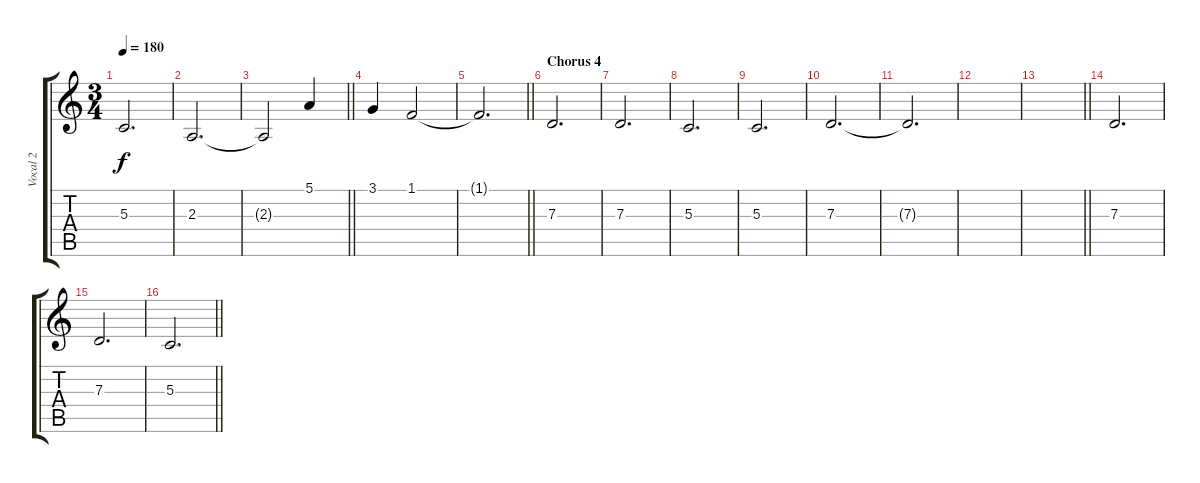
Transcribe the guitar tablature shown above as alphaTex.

\track ("Vocal 2" "Vocal 2") {instrument violin}
\staff {score tabs}
\tuning (E4 B3 G3 D3 A2 E2) {hide}
\ts (3 4)
\tempo 180
\clef g2
\ks c
5.3{t}.2{d dy f} |
2.3.2{d} |
\barLineRight lightlight
2.3{t}.2 5.1.4 |
3.1.4 1.1.2 |
\barLineRight lightlight
1.1{t}.2{d} |
\section ("" "Chorus 4")
7.3.2{d} |
7.3.2{d} |
5.3.2{d} |
5.3.2{d} |
7.3.2{d} |
7.3{t}.2{d} |
|
\barLineRight lightlight
|
7.3.2{d} |
7.3.2{d} |
\barLineRight lightlight
5.3.2{d}
